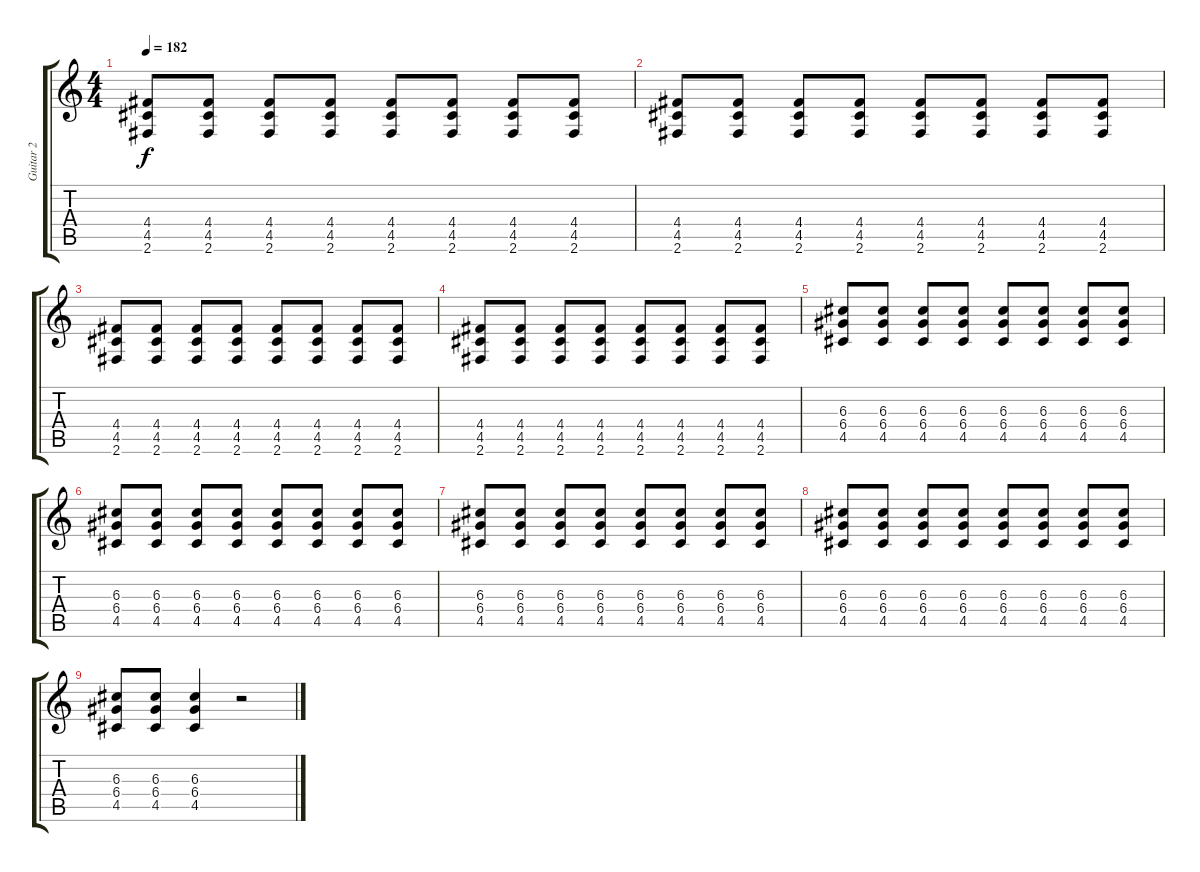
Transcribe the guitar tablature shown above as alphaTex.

\track ("Guitar 2" "Guitar 2") {instrument acousticguitarnylon}
\staff {score tabs}
\tuning (E4 B3 G3 D3 A2 E2) {hide}
\ts (4 4)
\tempo 182
\clef g2
\ks c
(4.4 4.5 2.6).8{dy f} (4.4 4.5 2.6).8 (4.4 4.5 2.6).8 (4.4 4.5 2.6).8 (4.4 4.5 2.6).8 (4.4 4.5 2.6).8 (4.4 4.5 2.6).8 (4.4 4.5 2.6).8 |
(4.4 4.5 2.6).8 (4.4 4.5 2.6).8 (4.4 4.5 2.6).8 (4.4 4.5 2.6).8 (4.4 4.5 2.6).8 (4.4 4.5 2.6).8 (4.4 4.5 2.6).8 (4.4 4.5 2.6).8 |
(4.4 4.5 2.6).8 (4.4 4.5 2.6).8 (4.4 4.5 2.6).8 (4.4 4.5 2.6).8 (4.4 4.5 2.6).8 (4.4 4.5 2.6).8 (4.4 4.5 2.6).8 (4.4 4.5 2.6).8 |
(4.4 4.5 2.6).8 (4.4 4.5 2.6).8 (4.4 4.5 2.6).8 (4.4 4.5 2.6).8 (4.4 4.5 2.6).8 (4.4 4.5 2.6).8 (4.4 4.5 2.6).8 (4.4 4.5 2.6).8 |
(6.3 6.4 4.5).8 (6.3 6.4 4.5).8 (6.3 6.4 4.5).8 (6.3 6.4 4.5).8 (6.3 6.4 4.5).8 (6.3 6.4 4.5).8 (6.3 6.4 4.5).8 (6.3 6.4 4.5).8 |
(6.3 6.4 4.5).8 (6.3 6.4 4.5).8 (6.3 6.4 4.5).8 (6.3 6.4 4.5).8 (6.3 6.4 4.5).8 (6.3 6.4 4.5).8 (6.3 6.4 4.5).8 (6.3 6.4 4.5).8 |
(6.3 6.4 4.5).8 (6.3 6.4 4.5).8 (6.3 6.4 4.5).8 (6.3 6.4 4.5).8 (6.3 6.4 4.5).8 (6.3 6.4 4.5).8 (6.3 6.4 4.5).8 (6.3 6.4 4.5).8 |
(6.3 6.4 4.5).8 (6.3 6.4 4.5).8 (6.3 6.4 4.5).8 (6.3 6.4 4.5).8 (6.3 6.4 4.5).8 (6.3 6.4 4.5).8 (6.3 6.4 4.5).8 (6.3 6.4 4.5).8 |
(6.3 6.4 4.5).8 (6.3 6.4 4.5).8 (6.3 6.4 4.5).4 r.2
